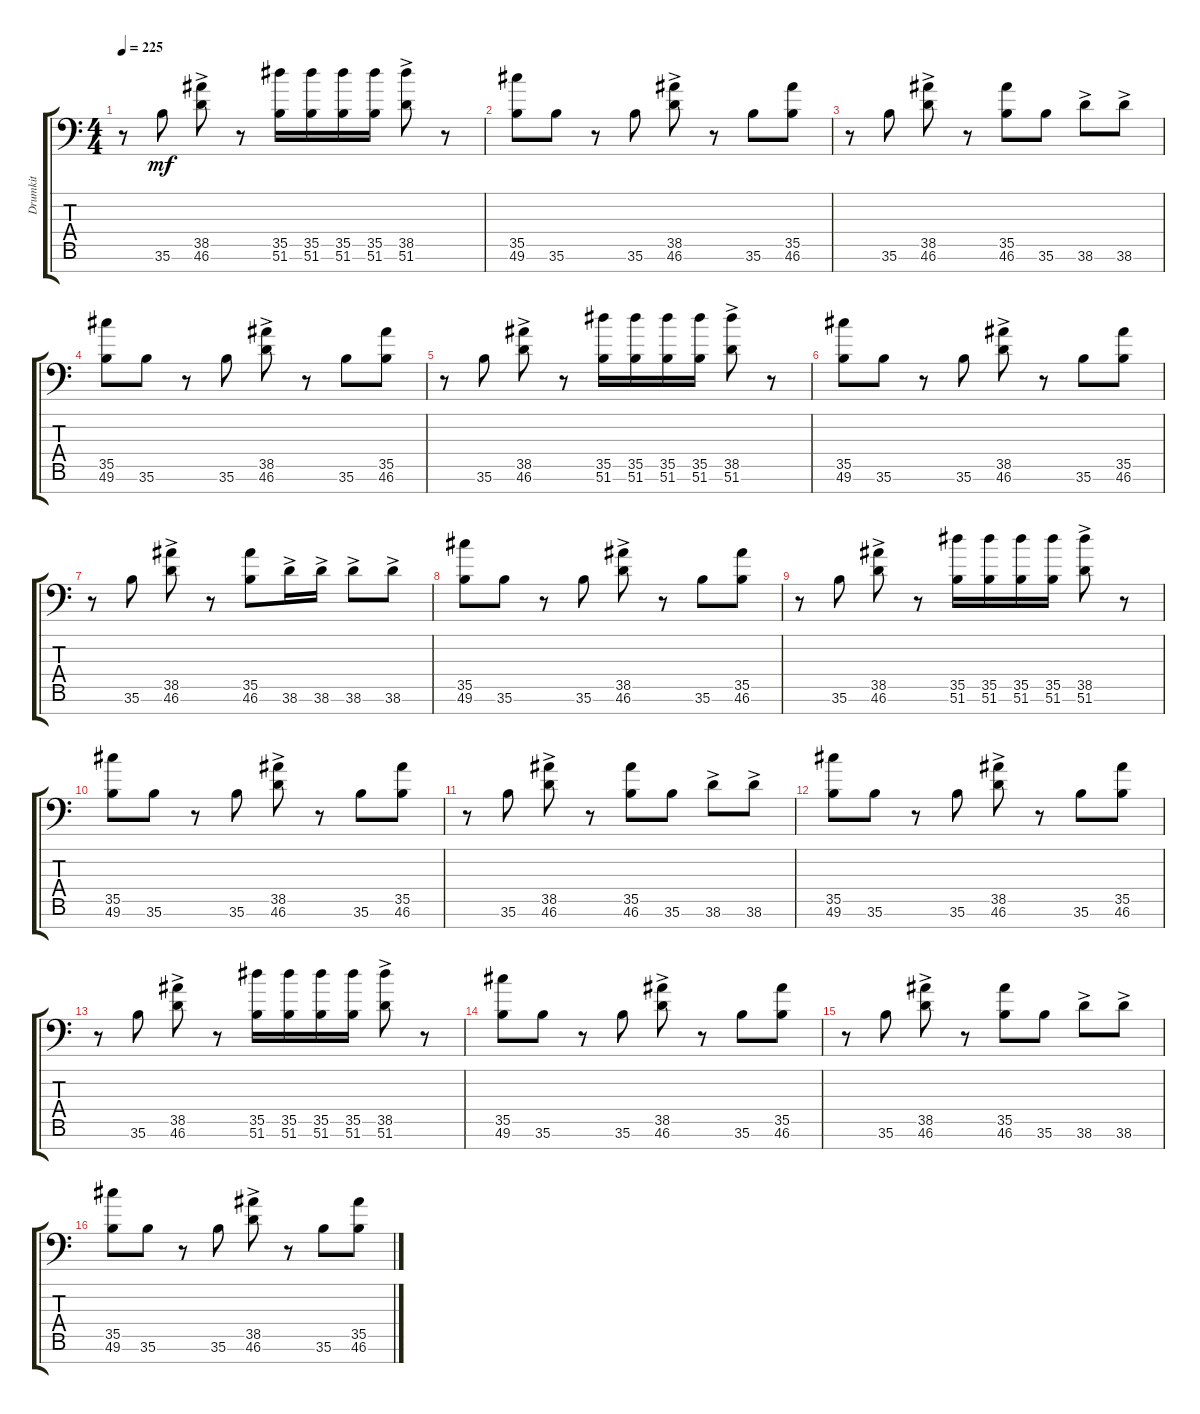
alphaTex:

\track ("Drumkit" "Drumkit") {instrument acousticgrandpiano}
\staff {score tabs}
\tuning (C-1 C-1 C-1 C-1 C-1 C-1 C-1) {hide}
\ts (4 4)
\tempo 225
\clef f4
\ks c
r.8{dy mf} 35.6.8 (38.5{ac} 46.6).8 r.8 (35.5 51.6).16 (35.5 51.6).16 (35.5 51.6).16 (35.5 51.6).16 (38.5{ac} 51.6).8 r.8 |
(35.5 49.6).8 35.6.8 r.8 35.6.8 (38.5{ac} 46.6).8 r.8 35.6.8 (35.5 46.6).8 |
r.8 35.6.8 (38.5{ac} 46.6).8 r.8 (35.5 46.6).8 35.6.8 38.6{ac}.8 38.6{ac}.8 |
(35.5 49.6).8 35.6.8 r.8 35.6.8 (38.5{ac} 46.6).8 r.8 35.6.8 (35.5 46.6).8 |
r.8 35.6.8 (38.5{ac} 46.6).8 r.8 (35.5 51.6).16 (35.5 51.6).16 (35.5 51.6).16 (35.5 51.6).16 (38.5{ac} 51.6).8 r.8 |
(35.5 49.6).8 35.6.8 r.8 35.6.8 (38.5{ac} 46.6).8 r.8 35.6.8 (35.5 46.6).8 |
r.8 35.6.8 (38.5{ac} 46.6).8 r.8 (35.5 46.6).8 38.6{ac}.16 38.6{ac}.16 38.6{ac}.8 38.6{ac}.8 |
(35.5 49.6).8 35.6.8 r.8 35.6.8 (38.5{ac} 46.6).8 r.8 35.6.8 (35.5 46.6).8 |
r.8 35.6.8 (38.5{ac} 46.6).8 r.8 (35.5 51.6).16 (35.5 51.6).16 (35.5 51.6).16 (35.5 51.6).16 (38.5{ac} 51.6).8 r.8 |
(35.5 49.6).8 35.6.8 r.8 35.6.8 (38.5{ac} 46.6).8 r.8 35.6.8 (35.5 46.6).8 |
r.8 35.6.8 (38.5{ac} 46.6).8 r.8 (35.5 46.6).8 35.6.8 38.6{ac}.8 38.6{ac}.8 |
(35.5 49.6).8 35.6.8 r.8 35.6.8 (38.5{ac} 46.6).8 r.8 35.6.8 (35.5 46.6).8 |
r.8 35.6.8 (38.5{ac} 46.6).8 r.8 (35.5 51.6).16 (35.5 51.6).16 (35.5 51.6).16 (35.5 51.6).16 (38.5{ac} 51.6).8 r.8 |
(35.5 49.6).8 35.6.8 r.8 35.6.8 (38.5{ac} 46.6).8 r.8 35.6.8 (35.5 46.6).8 |
r.8 35.6.8 (38.5{ac} 46.6).8 r.8 (35.5 46.6).8 35.6.8 38.6{ac}.8 38.6{ac}.8 |
(35.5 49.6).8 35.6.8 r.8 35.6.8 (38.5{ac} 46.6).8 r.8 35.6.8 (35.5 46.6).8
